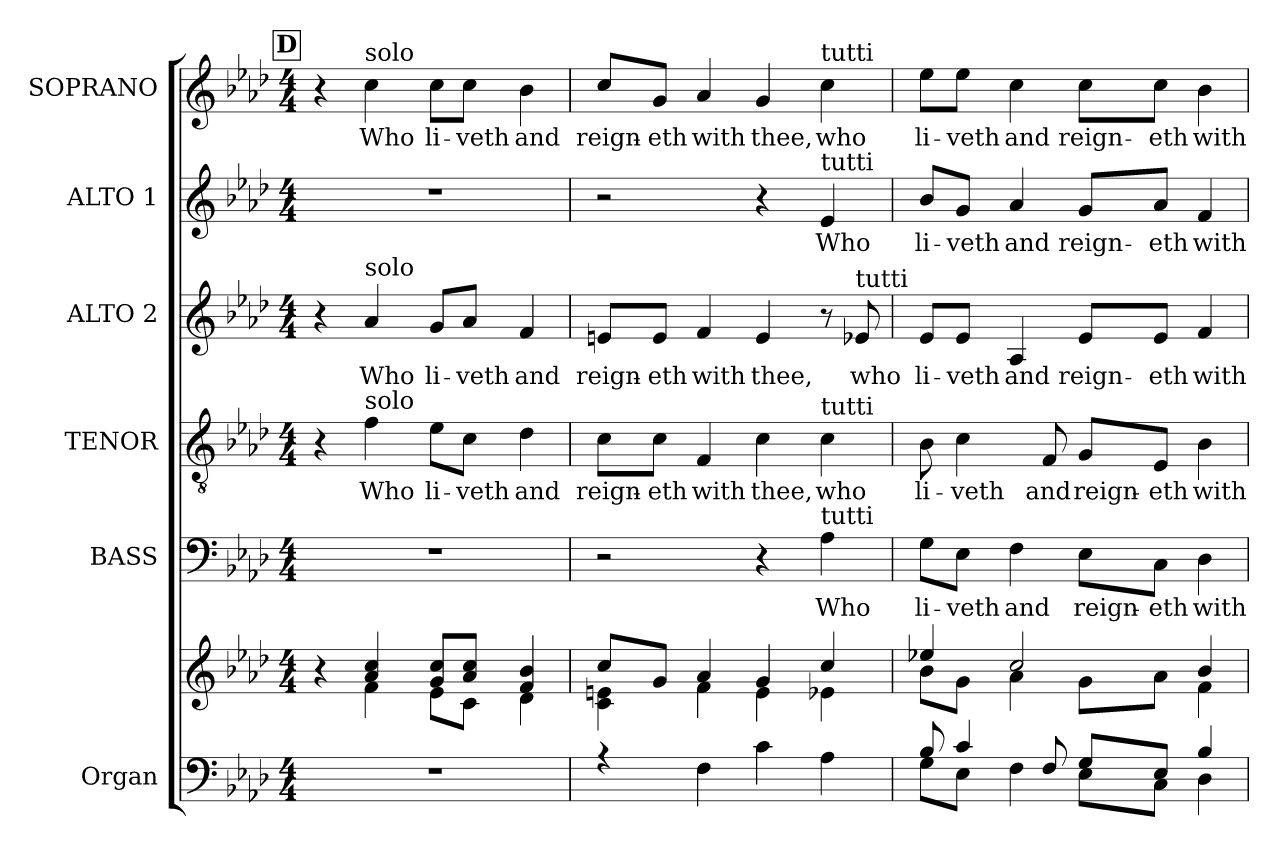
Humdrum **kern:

**kern	**kern	**kern	**text	**kern	**text	**kern	**text	**kern	**text	**kern	**text
*part6	*part6	*part5	*part5	*part4	*part4	*part3	*part3	*part2	*part2	*part1	*part1
*staff7	*staff6	*staff5	*staff5	*staff4	*staff4	*staff3	*staff3	*staff2	*staff2	*staff1	*staff1
*I"Organ	*	*I"BASS	*	*I"TENOR	*	*I"ALTO 2	*	*I"ALTO 1	*	*I"SOPRANO	*
*I'Org.	*	*I'B.	*	*I'T.	*	*I'A2.	*	*I'A1.	*	*I'S.	*
!!LO:PB:g=z
*clefF4	*clefG2	*clefF4	*	*clefGv2	*	*clefG2	*	*clefG2	*	*clefG2	*
*	*	*	*	*ITrd7c12	*	*	*	*	*	*	*
*k[b-e-a-d-]	*k[b-e-a-d-]	*k[b-e-a-d-]	*	*k[b-e-a-d-]	*	*k[b-e-a-d-]	*	*k[b-e-a-d-]	*	*k[b-e-a-d-]	*
*f:	*f:	*f:	*	*f:	*	*f:	*	*f:	*	*f:	*
*M4/4	*M4/4	*M4/4	*	*M4/4	*	*M4/4	*	*M4/4	*	*M4/4	*
!!LO:REH:place=s1:B:color=#000000:enc=box:fs=17.1407:t=D
=79	=79	=79	=79	=79	=79	=79	=79	=79	=79	=79	=79
*	*^	*	*	*	*	*	*	*	*	*	*
1r	4r	4ryy	1r	.	4r	.	4r	.	1r	.	4r	.
!	!	!	!	!	!	!LO:LY:b:color=#000000	!	!	!	!	!	!
!	!	!	!	!	!	!	!	!LO:LY:b:color=#000000	!	!	!	!
!	!	!	!	!	!	!	!	!	!	!	!LO:TX:a:t=solo	!
!	!	!	!	!	!	!	!LO:TX:a:t=solo	!	!	!	!	!
!	!	!	!	!	!LO:TX:a:t=solo	!	!	!	!	!	!	!
!	!	!	!	!	!	!	!	!	!	!	!	!LO:LY:b:color=#000000
.	4a-i/ 4cci	4fi\	.	.	4Fi\	Who	4a-i/	Who	.	.	4cci\	Who
!	!	!	!	!	!	!LO:LY:b:color=#000000	!	!	!	!	!	!
!	!	!	!	!	!	!	!	!LO:LY:b:color=#000000	!	!	!	!
!	!	!	!	!	!	!	!	!	!	!	!	!LO:LY:b:color=#000000
.	8gi/ 8cciL	8e-i\L	.	.	8E-i\L	li-	8gi/L	li-	.	.	8cci\L	li-
!	!	!	!	!	!	!LO:LY:b:color=#000000	!	!	!	!	!	!
!	!	!	!	!	!	!	!	!LO:LY:b:color=#000000	!	!	!	!
!	!	!	!	!	!	!	!	!	!	!	!	!LO:LY:b:color=#000000
.	8a-i/ 8cciJ	8ci\J	.	.	8Ci\J	-veth	8a-i/J	-veth	.	.	8cci\J	-veth
!	!	!	!	!	!	!LO:LY:b:color=#000000	!	!	!	!	!	!
!	!	!	!	!	!	!	!	!LO:LY:b:color=#000000	!	!	!	!
!	!	!	!	!	!	!	!	!	!	!	!	!LO:LY:b:color=#000000
.	4fi/ 4b-i	4d-i\	.	.	4D-i\	and	4fi/	and	.	.	4b-i\	and
=80	=80	=80	=80	=80	=80	=80	=80	=80	=80	=80	=80	=80
*^	*	*	*	*	*	*	*	*	*	*	*	*
!	!	!	!	!	!	!	!LO:LY:b:color=#000000	!	!	!	!	!	!
!	!	!	!	!	!	!	!	!	!LO:LY:b:color=#000000	!	!	!	!
!	!	!	!	!	!	!	!	!	!	!	!	!	!LO:LY:b:color=#000000
4r	1ryy	8cci/L	4ci\ 4eni	2r	.	8Ci\L	reign-	8eni/L	reign-	2r	.	8cci/L	reign-
!	!	!	!	!	!	!	!LO:LY:b:color=#000000	!	!	!	!	!	!
!	!	!	!	!	!	!	!	!	!LO:LY:b:color=#000000	!	!	!	!
!	!	!	!	!	!	!	!	!	!	!	!	!	!LO:LY:b:color=#000000
.	.	8gi/J	.	.	.	8Ci\J	-eth	8ei/J	-eth	.	.	8gi/J	-eth
!	!	!	!	!	!	!	!LO:LY:b:color=#000000	!	!	!	!	!	!
!	!	!	!	!	!	!	!	!	!LO:LY:b:color=#000000	!	!	!	!
!	!	!	!	!	!	!	!	!	!	!	!	!	!LO:LY:b:color=#000000
4Fi\	.	4a-i/	4fi\	.	.	4FFi/	with	4fi/	with	.	.	4a-i/	with
!	!	!	!	!	!	!	!LO:LY:b:color=#000000	!	!	!	!	!	!
!	!	!	!	!	!	!	!	!	!LO:LY:b:color=#000000	!	!	!	!
!	!	!	!	!	!	!	!	!	!	!	!	!	!LO:LY:b:color=#000000
4ci\	.	4gi/	4ei\	4r	.	4Ci\	thee,	4ei/	thee,	4r	.	4gi/	thee,
!	!	!	!	!	!LO:LY:b:color=#000000	!	!	!	!	!	!	!	!
!	!	!	!	!	!	!	!LO:LY:b:color=#000000	!	!	!	!	!	!
!	!	!	!	!	!	!	!	!	!	!	!LO:LY:b:color=#000000	!	!
!	!	!	!	!	!	!	!	!	!	!	!	!LO:TX:a:t=tutti	!
!	!	!	!	!	!	!	!	!	!	!LO:TX:a:t=tutti	!	!	!
!	!	!	!	!	!	!LO:TX:a:t=tutti	!	!	!	!	!	!	!
!	!	!	!	!LO:TX:a:t=tutti	!	!	!	!	!	!	!	!	!
!	!	!	!	!	!	!	!	!	!	!	!	!	!LO:LY:b:color=#000000
4A-i\	.	4cci/	4e-Xi\	4A-i\	Who	4Ci\	who	8r	.	4e-i/	Who	4cci\	who
!	!	!	!	!	!	!	!	!LO:TX:a:t=tutti	!	!	!	!	!
!	!	!	!	!	!	!	!	!	!LO:LY:b:color=#000000	!	!	!	!
.	.	.	.	.	.	.	.	8e-Xi/	who	.	.	.	.
=81	=81	=81	=81	=81	=81	=81	=81	=81	=81	=81	=81	=81	=81
!	!	!	!	!	!LO:LY:b:color=#000000	!	!	!	!	!	!	!	!
!	!	!	!	!	!	!	!LO:LY:b:color=#000000	!	!	!	!	!	!
!	!	!	!	!	!	!	!	!	!LO:LY:b:color=#000000	!	!	!	!
!	!	!	!	!	!	!	!	!	!	!	!LO:LY:b:color=#000000	!	!
!	!	!	!	!	!	!	!	!	!	!	!	!	!LO:LY:b:color=#000000
8B-i/	8Gi\L	4ee-Xi/	8b-i\L	8Gi\L	li-	8BB-i\	li-	8e-i/L	li-	8b-i/L	li-	8ee-i\L	li-
!	!	!	!	!	!LO:LY:b:color=#000000	!	!	!	!	!	!	!	!
!	!	!	!	!	!	!	!LO:LY:b:color=#000000	!	!	!	!	!	!
!	!	!	!	!	!	!	!	!	!LO:LY:b:color=#000000	!	!	!	!
!	!	!	!	!	!	!	!	!	!	!	!LO:LY:b:color=#000000	!	!
!	!	!	!	!	!	!	!	!	!	!	!	!	!LO:LY:b:color=#000000
4ci/	8E-i\J	.	8gi\J	8E-i\J	-veth	4Ci\	-veth	8e-i/J	-veth	8gi/J	-veth	8ee-i\J	-veth
!	!	!	!	!	!LO:LY:b:color=#000000	!	!	!	!	!	!	!	!
!	!	!	!	!	!	!	!	!	!LO:LY:b:color=#000000	!	!	!	!
!	!	!	!	!	!	!	!	!	!	!	!LO:LY:b:color=#000000	!	!
!	!	!	!	!	!	!	!	!	!	!	!	!	!LO:LY:b:color=#000000
.	4Fi\	2cci/	4a-i\	4Fi\	and	.	.	4A-i/	and	4a-i/	and	4cci\	and
!	!	!	!	!	!	!	!LO:LY:b:color=#000000	!	!	!	!	!	!
8Fi/	.	.	.	.	.	8FFi/	and	.	.	.	.	.	.
!	!	!	!	!	!LO:LY:b:color=#000000	!	!	!	!	!	!	!	!
!	!	!	!	!	!	!	!LO:LY:b:color=#000000	!	!	!	!	!	!
!	!	!	!	!	!	!	!	!	!LO:LY:b:color=#000000	!	!	!	!
!	!	!	!	!	!	!	!	!	!	!	!LO:LY:b:color=#000000	!	!
!	!	!	!	!	!	!	!	!	!	!	!	!	!LO:LY:b:color=#000000
8Gi/L	8E-i\L	.	8gi\L	8E-i\L	reign-	8GGi/L	reign-	8e-i/L	reign-	8gi/L	reign-	8cci\L	reign-
!	!	!	!	!	!LO:LY:b:color=#000000	!	!	!	!	!	!	!	!
!	!	!	!	!	!	!	!LO:LY:b:color=#000000	!	!	!	!	!	!
!	!	!	!	!	!	!	!	!	!LO:LY:b:color=#000000	!	!	!	!
!	!	!	!	!	!	!	!	!	!	!	!LO:LY:b:color=#000000	!	!
!	!	!	!	!	!	!	!	!	!	!	!	!	!LO:LY:b:color=#000000
8E-i/J	8Ci\J	.	8a-i\J	8Ci\J	-eth	8EE-i/J	-eth	8e-i/J	-eth	8a-i/J	-eth	8cci\J	-eth
!	!	!	!	!	!LO:LY:b:color=#000000	!	!	!	!	!	!	!	!
!	!	!	!	!	!	!	!LO:LY:b:color=#000000	!	!	!	!	!	!
!	!	!	!	!	!	!	!	!	!LO:LY:b:color=#000000	!	!	!	!
!	!	!	!	!	!	!	!	!	!	!	!LO:LY:b:color=#000000	!	!
!	!	!	!	!	!	!	!	!	!	!	!	!	!LO:LY:b:color=#000000
4B-i/	4D-i\	4b-i/	4fi\	4D-i\	with	4BB-i\	with	4fi/	with	4fi/	with	4b-i\	with
*v	*v	*	*	*	*	*	*	*	*	*	*	*	*
*	*v	*v	*	*	*	*	*	*	*	*	*	*
=	=	=	=	=	=	=	=	=	=	=	=
*-	*-	*-	*-	*-	*-	*-	*-	*-	*-	*-	*-
